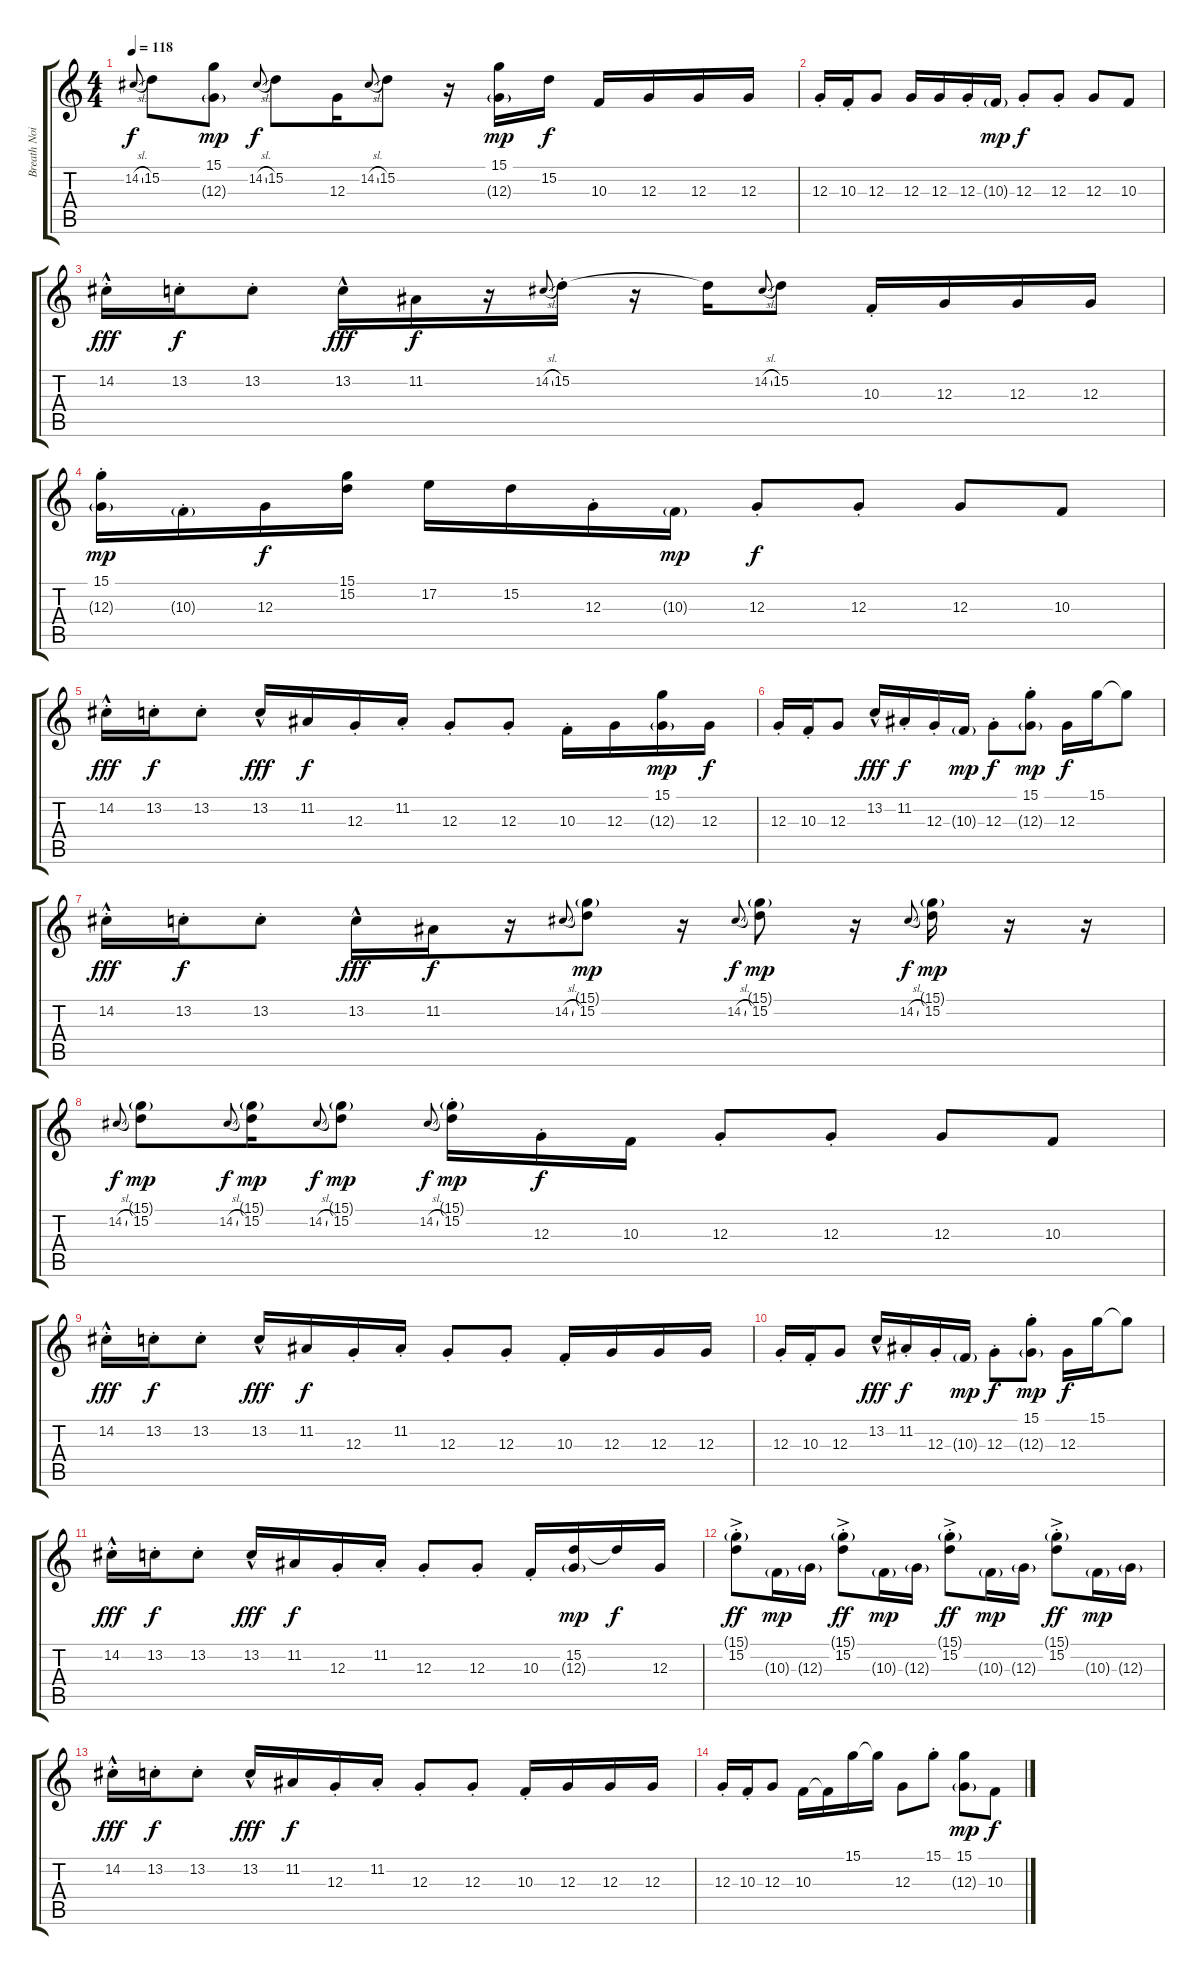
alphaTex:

\track ("Breath Noise" "Breath Noi") {instrument breathnoise}
\staff {score tabs}
\tuning (E4 B3 G3 D3 A2 E2) {hide}
\ts (4 4)
\tempo 118
\clef g2
\ks c
14.2{sl}.8{gr onbeat dy f} 15.2.8 (15.1 12.3{g}).8{dy mp} 14.2{sl}.8{gr onbeat dy f} 15.2.8 12.3.16 14.2{sl}.8{gr onbeat} 15.2.8 r.16 (15.1 12.3{g}).16{dy mp} 15.2.16{dy f} 10.3.16 12.3.16 12.3.16 12.3.16 |
12.3{st}.16 10.3{st}.16 12.3.8 12.3.16 12.3.16 12.3{st}.16 10.3{g}.16{dy mp} 12.3{st}.8{dy f} 12.3{st}.8 12.3.8 10.3.8 |
14.2{hac st}.16{dy fff} 13.2{st}.16{dy f} 13.2{st}.8 13.2{hac}.16{dy fff} 11.2.16{dy f} r.16 14.2{sl}.8{gr onbeat} 15.2{st}.16 r.16 15.2{t}.16 14.2{sl}.8{gr onbeat} 15.2.8 10.3{st}.16 12.3.16 12.3.16 12.3.16 |
(15.1 12.3{g st}).16{dy mp} 10.3{g st}.16 12.3.16{dy f} (15.1 15.2).16 17.2.16 15.2.16 12.3{st}.16 10.3{g}.16{dy mp} 12.3{st}.8{dy f} 12.3{st}.8 12.3.8 10.3.8 |
14.2{hac st}.16{dy fff} 13.2{st}.16{dy f} 13.2{st}.8 13.2{hac}.16{dy fff} 11.2.16{dy f} 12.3{st}.16 11.2{st}.16 12.3{st}.8 12.3{st}.8 10.3{st}.16 12.3.16 (15.1 12.3{g}).16{dy mp} 12.3.16{dy f} |
12.3{st}.16 10.3{st}.16 12.3.8 13.2{hac}.16{dy fff} 11.2{st}.16{dy f} 12.3{st}.16 10.3{g}.16{dy mp} 12.3{st}.8{dy f} (15.1 12.3{g st}).8{dy mp} 12.3.16{dy f} 15.1.16 15.1{t}.8 |
14.2{hac st}.16{dy fff} 13.2{st}.16{dy f} 13.2{st}.8 13.2{hac}.16{dy fff} 11.2.16{dy f} r.16 14.2{sl}.8{gr onbeat} (15.1{g} 15.2).8{dy mp} r.16 14.2{sl}.8{gr onbeat dy f} (15.1{g} 15.2).8{dy mp} r.16 14.2{sl}.8{gr onbeat dy f} (15.1{g} 15.2).16{dy mp} r.16 r.16 |
14.2{sl}.8{gr onbeat dy f} (15.1{g} 15.2).8{dy mp} 14.2{sl}.8{gr onbeat dy f} (15.1{g} 15.2).16{dy mp} 14.2{sl}.8{gr onbeat dy f} (15.1{g} 15.2).8{dy mp} 14.2{sl}.8{gr onbeat dy f} (15.1{g} 15.2{st}).16{dy mp} 12.3{st}.16{dy f} 10.3.16 12.3{st}.8 12.3{st}.8 12.3.8 10.3.8 |
14.2{hac st}.16{dy fff} 13.2{st}.16{dy f} 13.2{st}.8 13.2{hac}.16{dy fff} 11.2.16{dy f} 12.3{st}.16 11.2{st}.16 12.3{st}.8 12.3{st}.8 10.3{st}.16 12.3.16 12.3.16 12.3.16 |
12.3{st}.16 10.3{st}.16 12.3.8 13.2{hac}.16{dy fff} 11.2{st}.16{dy f} 12.3{st}.16 10.3{g}.16{dy mp} 12.3{st}.8{dy f} (15.1 12.3{g st}).8{dy mp} 12.3.16{dy f} 15.1.16 15.1{t}.8 |
14.2{hac st}.16{dy fff} 13.2{st}.16{dy f} 13.2{st}.8 13.2{hac}.16{dy fff} 11.2.16{dy f} 12.3{st}.16 11.2{st}.16 12.3{st}.8 12.3{st}.8 10.3{st}.16 (15.2 12.3{g}).16{dy mp} 15.2{t}.16{dy f} 12.3.16 |
(15.1{g} 15.2{ac st}).8{dy ff} 10.3{g}.16{dy mp} 12.3{g}.16 (15.1{g} 15.2{ac st}).8{dy ff} 10.3{g}.16{dy mp} 12.3{g}.16 (15.1{g} 15.2{ac st}).8{dy ff} 10.3{g}.16{dy mp} 12.3{g}.16 (15.1{g} 15.2{ac st}).8{dy ff} 10.3{g}.16{dy mp} 12.3{g}.16 |
14.2{hac st}.16{dy fff} 13.2{st}.16{dy f} 13.2{st}.8 13.2{hac}.16{dy fff} 11.2.16{dy f} 12.3{st}.16 11.2{st}.16 12.3{st}.8 12.3{st}.8 10.3{st}.16 12.3.16 12.3.16 12.3.16 |
12.3{st}.16 10.3{st}.16 12.3.8 10.3.16 10.3{t}.16 15.1.16 15.1{t}.16 12.3.8 15.1{st}.8 (15.1 12.3{g}).8{dy mp} 10.3.8{dy f}
